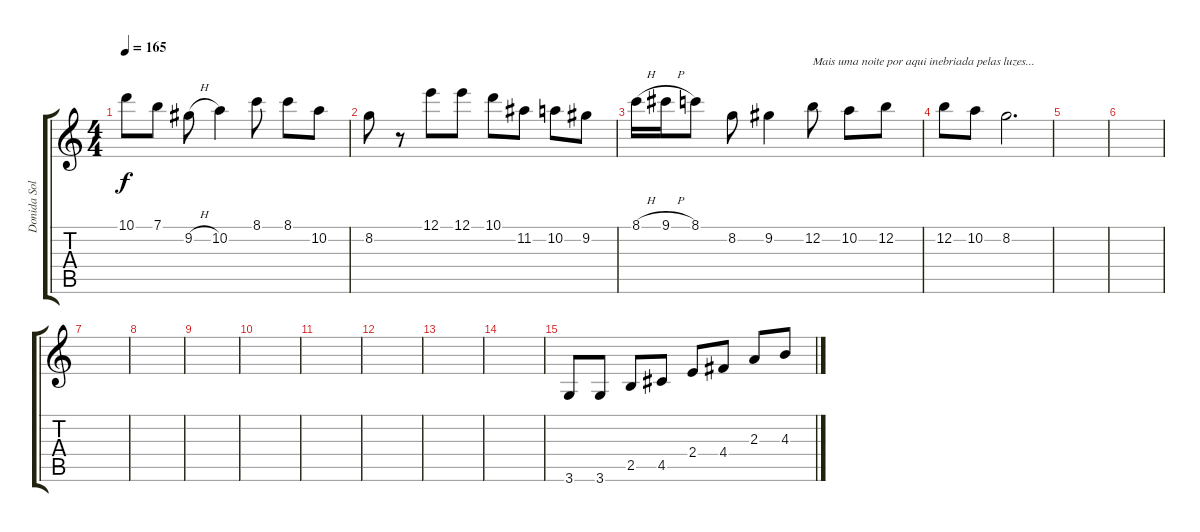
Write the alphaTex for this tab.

\track ("Donida Solo" "Donida Sol") {instrument distortionguitar}
\staff {score tabs}
\tuning (E4 B3 G3 D3 A2 E2) {hide}
\ts (4 4)
\tempo 165
\clef g2
\ks c
10.1.8{dy f} 7.1.8 9.2{h}.8 10.2.4 8.1.8 8.1.8 10.2.8 |
8.2.8 r.8 12.1.8 12.1.8 10.1.8 11.2.8 10.2.8 9.2.8 |
8.1{h}.16 9.1{h}.16 8.1.8 8.2.8 9.2.4 12.2.8{txt "Mais uma noite por aqui inebriada pelas luzes..."} 10.2.8 12.2.8 |
12.2.8 10.2.8 8.2.2{d} |
|
|
|
|
|
|
|
|
|
|
3.6.8 3.6.8 2.5.8 4.5.8 2.4.8 4.4.8 2.3.8 4.3.8
